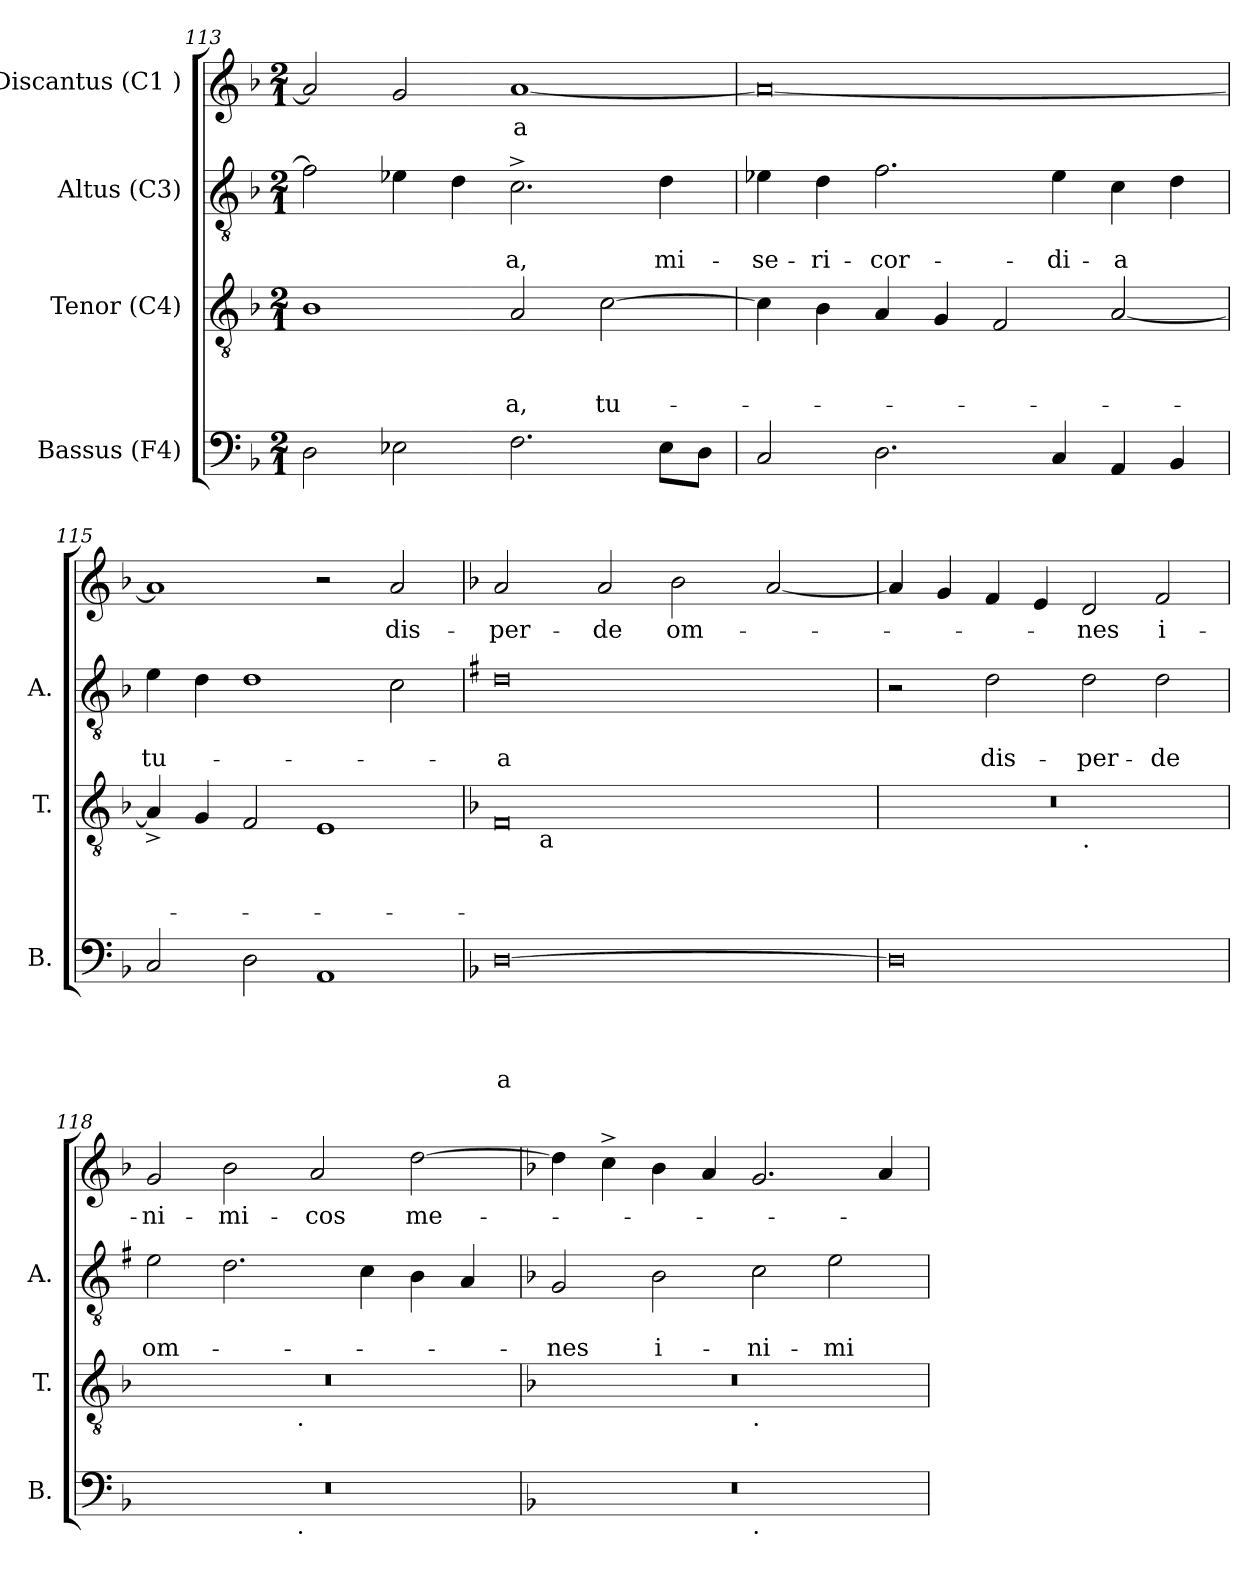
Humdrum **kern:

**kern	**text	**text	**text	**text	**kern	**text	**text	**text	**kern	**text	**text	**kern	**text
*part4	*part4	*part4	*part4	*part4	*part3	*part3	*part3	*part3	*part2	*part2	*part2	*part1	*part1
*staff4	*staff4	*staff4	*staff4	*staff4	*staff3	*staff3	*staff3	*staff3	*staff2	*staff2	*staff2	*staff1	*staff1
*I"Bassus (F4)	*	*	*	*	*I"Tenor (C4)	*	*	*	*I"Altus (C3)	*	*	*I"Discantus (C1 )	*
*I'B.	*	*	*	*	*I'T.	*	*	*	*I'A.	*	*	*	*
*clefF4	*	*	*	*	*clefGv2	*	*	*	*clefGv2	*	*	*clefG2	*
*k[b-]	*	*	*	*	*k[b-]	*	*	*	*k[b-]	*	*	*k[b-]	*
*F:	*	*	*	*	*F:	*	*	*	*F:	*	*	*F:	*
*M2/1	*	*	*	*	*M2/1	*	*	*	*M2/1	*	*	*M2/1	*
=113	=113	=113	=113	=113	=113	=113	=113	=113	=113	=113	=113	=113	=113
2D\	.	.	.	.	1B-	.	.	.	2f\]	.	.	2a/]	.
2E-X\	.	.	.	.	.	.	.	.	4e-\	.	.	2g/	.
.	.	.	.	.	.	.	.	.	4d\	.	.	.	.
!	!	!	!	!	!	!	!	!LO:LY:b	!	!	!LO:LY:b	!	!LO:LY:b:rj
2.F\	.	.	.	.	2A/	.	.	-a,	2.c^>\	.	-a,	[<1a	-a
!	!	!	!	!	!	!	!	!LO:LY:b	!	!	!	!	!
.	.	.	.	.	[<2c\	.	.	tu-	.	.	.	.	.
!	!	!	!	!	!	!	!	!	!	!	!LO:LY:b	!	!
8E-\L	.	.	.	.	.	.	.	.	4d\	.	mi-	.	.
8D\J	.	.	.	.	.	.	.	.	.	.	.	.	.
!!LO:LB:g=z
=114	=114	=114	=114	=114	=114	=114	=114	=114	=114	=114	=114	=114	=114
!	!	!	!	!	!	!	!	!	!	!	!LO:LY:b	!	!
2C/	.	.	.	.	4c\]	.	.	.	4e-\	.	-se-	0a_	.
!	!	!	!	!	!	!	!	!	!	!	!LO:LY:b	!	!
.	.	.	.	.	4B-\	.	.	.	4d\	.	-ri-	.	.
!	!	!	!	!	!	!	!	!	!	!	!LO:LY:b	!	!
2.D\	.	.	.	.	4A/	.	.	.	2.f\	.	-cor-	.	.
.	.	.	.	.	4G/	.	.	.	.	.	.	.	.
.	.	.	.	.	2F/	.	.	.	.	.	.	.	.
!	!	!	!	!	!	!	!	!	!	!	!LO:LY:b	!	!
4C/	.	.	.	.	.	.	.	.	4e-\	.	-di-	.	.
!	!	!	!	!	!	!	!	!	!	!	!LO:LY:b	!	!
4AA/	.	.	.	.	[<2A/	.	.	.	4c\	.	-a	.	.
4BB-/	.	.	.	.	.	.	.	.	4d\	.	.	.	.
=115	=115	=115	=115	=115	=115	=115	=115	=115	=115	=115	=115	=115	=115
!	!	!	!	!	!	!	!	!	!	!	!LO:LY:b	!	!
2C/	.	.	.	.	4A^</]	.	.	.	4e\	.	tu-	1a]	.
.	.	.	.	.	4G/	.	.	.	4d\	.	.	.	.
2D\	.	.	.	.	2F/	.	.	.	1d	.	.	.	.
1AA	.	.	.	.	1E	.	.	.	.	.	.	2r	.
!	!	!	!	!	!	!	!	!	!	!	!	!	!LO:LY:b
.	.	.	.	.	.	.	.	.	2c\	.	.	2a/	dis-
=116	=116	=116	=116	=116	=116	=116	=116	=116	=116	=116	=116	=116	=116
*	*	*	*	*	*	*	*	*	*k[f#]	*	*	*	*
*	*	*	*	*	*	*	*	*	*G:	*	*	*	*
!	!	!	!	!LO:LY:b:rj	!	!	!	!	!	!	!LO:LY:b:rj	!	!LO:LY:b
*	*	*	*	*	*^	*	*	*	*	*	*	*	*
[>0D	.	.	.	-a	0F	8ryy	.	.	.	0d	.	-a	2a/	-per-
.	.	.	.	.	.	32ryy	.	.	.	.	.	.	.	.
!	!	!	!	!	!	!LO:TX:b:t=a	!	!	!	!	!	!	!	!
.	.	.	.	.	.	1ryy	.	.	.	.	.	.	.	.
!	!	!	!	!	!	!	!	!	!	!	!	!	!	!LO:LY:b
.	.	.	.	.	.	.	.	.	.	.	.	.	2a/	-de
!	!	!	!	!	!	!	!	!	!	!	!	!	!	!LO:LY:b
.	.	.	.	.	.	.	.	.	.	.	.	.	2b-\	om-
.	.	.	.	.	.	2ryy	.	.	.	.	.	.	.	.
.	.	.	.	.	.	.	.	.	.	.	.	.	[<2a/	.
.	.	.	.	.	.	4ryy	.	.	.	.	.	.	.	.
.	.	.	.	.	.	16.ryy	.	.	.	.	.	.	.	.
=117	=117	=117	=117	=117	=117	=117	=117	=117	=117	=117	=117	=117	=117	=117
0D]	.	.	.	.	0r	1ryy	.	.	.	2r	.	.	4a/]	.
.	.	.	.	.	.	.	.	.	.	.	.	.	4g/	.
!	!	!	!	!	!	!	!	!	!	!	!	!LO:LY:b	!	!
.	.	.	.	.	.	.	.	.	.	2d\	.	dis-	4f/	.
.	.	.	.	.	.	.	.	.	.	.	.	.	4e/	.
!	!	!	!	!	!	!LO:TX:b:t=.	!	!	!	!	!	!	!	!
!	!	!	!	!	!	!	!	!	!	!	!	!LO:LY:b	!	!LO:LY:b
.	.	.	.	.	.	1ryy	.	.	.	2d\	.	-per-	2d/	-nes
!	!	!	!	!	!	!	!	!	!	!	!	!LO:LY:b	!	!LO:LY:b
.	.	.	.	.	.	.	.	.	.	2d\	.	-de	2f/	i-
=118	=118	=118	=118	=118	=118	=118	=118	=118	=118	=118	=118	=118	=118	=118
!	!	!	!	!	!	!	!	!	!	!	!	!LO:LY:b	!	!LO:LY:b
*^	*	*	*	*	*	*	*	*	*	*	*	*	*	*
0r	2ryy	.	.	.	.	0r	2ryy	.	.	.	2e\	.	om-	2g/	-ni-
!	!	!	!	!	!	!	!	!	!	!	!	!	!	!	!LO:LY:b
.	4...ryy	.	.	.	.	.	4...ryy	.	.	.	2.d\	.	.	2b-\	-mi-
!	!	!	!	!	!	!	!LO:TX:b:t=.	!	!	!	!	!	!	!	!
!	!LO:TX:b:t=.	!	!	!	!	!	!	!	!	!	!	!	!	!	!
.	1ryy	.	.	.	.	.	1ryy	.	.	.	.	.	.	.	.
!	!	!	!	!	!	!	!	!	!	!	!	!	!	!	!LO:LY:b
.	.	.	.	.	.	.	.	.	.	.	.	.	.	2a/	-cos
.	.	.	.	.	.	.	.	.	.	.	4c\	.	.	.	.
!	!	!	!	!	!	!	!	!	!	!	!	!	!	!	!LO:LY:b
.	.	.	.	.	.	.	.	.	.	.	4B\	.	.	[>2dd\	me-
.	.	.	.	.	.	.	.	.	.	.	4A/	.	.	.	.
.	32ryy	.	.	.	.	.	32ryy	.	.	.	.	.	.	.	.
!!LO:PB:g=z
=119	=119	=119	=119	=119	=119	=119	=119	=119	=119	=119	=119	=119	=119	=119	=119
*	*	*	*	*	*	*	*	*	*	*	*k[b-]	*	*	*	*
*	*	*	*	*	*	*	*	*	*	*	*F:	*	*	*	*
!	!	!	!	!	!	!	!	!	!	!	!	!	!LO:LY:b	!	!
0r	1ryy	.	.	.	.	0r	1ryy	.	.	.	2G/	.	-nes	4dd\]	.
.	.	.	.	.	.	.	.	.	.	.	.	.	.	4cc^>\	.
!	!	!	!	!	!	!	!	!	!	!	!	!	!LO:LY:b	!	!
.	.	.	.	.	.	.	.	.	.	.	2B-\	.	i-	4b-\	.
.	.	.	.	.	.	.	.	.	.	.	.	.	.	4a/	.
!	!	!	!	!	!	!	!LO:TX:b:t=.	!	!	!	!	!	!	!	!
!	!LO:TX:b:t=.	!	!	!	!	!	!	!	!	!	!	!	!	!	!
!	!	!	!	!	!	!	!	!	!	!	!	!	!LO:LY:b	!	!
.	1ryy	.	.	.	.	.	1ryy	.	.	.	2c\	.	-ni-	2.g/	.
!	!	!	!	!	!	!	!	!	!	!	!	!	!LO:LY:b	!	!
.	.	.	.	.	.	.	.	.	.	.	2e\	.	-mi-	.	.
.	.	.	.	.	.	.	.	.	.	.	.	.	.	4a/	.
*v	*v	*	*	*	*	*	*	*	*	*	*	*	*	*	*
*	*	*	*	*	*v	*v	*	*	*	*	*	*	*	*
=	=	=	=	=	=	=	=	=	=	=	=	=	=
*-	*-	*-	*-	*-	*-	*-	*-	*-	*-	*-	*-	*-	*-
